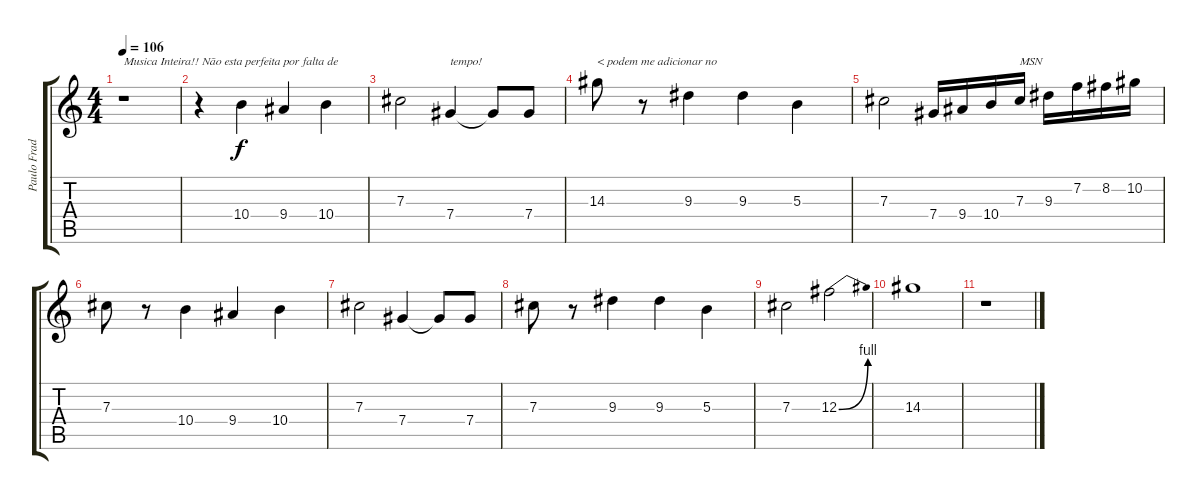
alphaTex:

\track ("Paulo Frade I" "Paulo Frad") {instrument distortionguitar}
\staff {score tabs}
\tuning (Eb4 Bb3 Gb3 Db3 Ab2 Eb2) {hide}
\ts (4 4)
\tempo 106
\clef g2
\ks c
r.1{txt "Musica Inteira!! Não esta perfeita por falta de" dy f instrument distortionguitar} |
r.4 10.4.4 9.4.4 10.4.4 |
7.3.2 7.4.4{txt "tempo!"} 7.4{t}.8 7.4.8 |
14.3.8{txt "< podem me adicionar no"} r.8 9.3.4 9.3.4 5.3.4 |
7.3.2 7.4.16 9.4.16 10.4.16 7.3.16{txt "MSN"} 9.3.16 7.2.16 8.2.16 10.2.16 |
7.3.8 r.8 10.4.4 9.4.4 10.4.4 |
7.3.2 7.4.4 7.4{t}.8 7.4.8 |
7.3.8 r.8 9.3.4 9.3.4 5.3.4 |
7.3.2 12.3{be (bend 0 0 60 4)}.2 |
14.3.1 |
r.1
